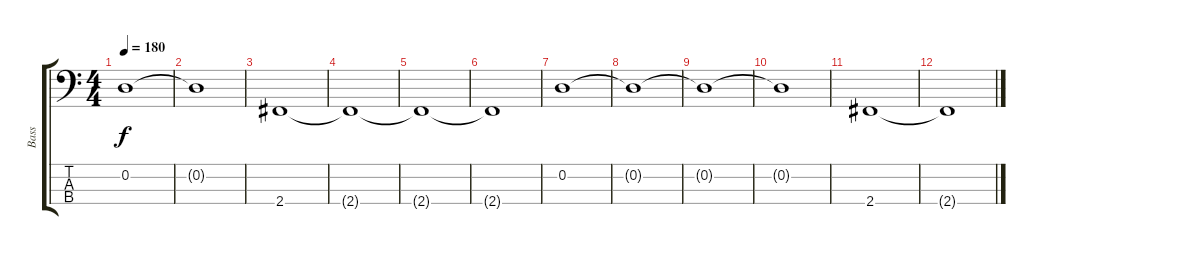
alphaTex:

\track ("Bass" "Bass") {instrument electricbassfinger}
\staff {score tabs}
\tuning (G2 D2 A1 E1) {hide}
\ts (4 4)
\tempo 180
\clef f4
\ks c
0.2{t}.1{dy f} |
0.2{t}.1 |
2.4.1 |
2.4{t}.1 |
2.4{t}.1 |
2.4{t}.1 |
0.2.1 |
0.2{t}.1 |
0.2{t}.1 |
0.2{t}.1 |
2.4.1 |
2.4{t}.1
